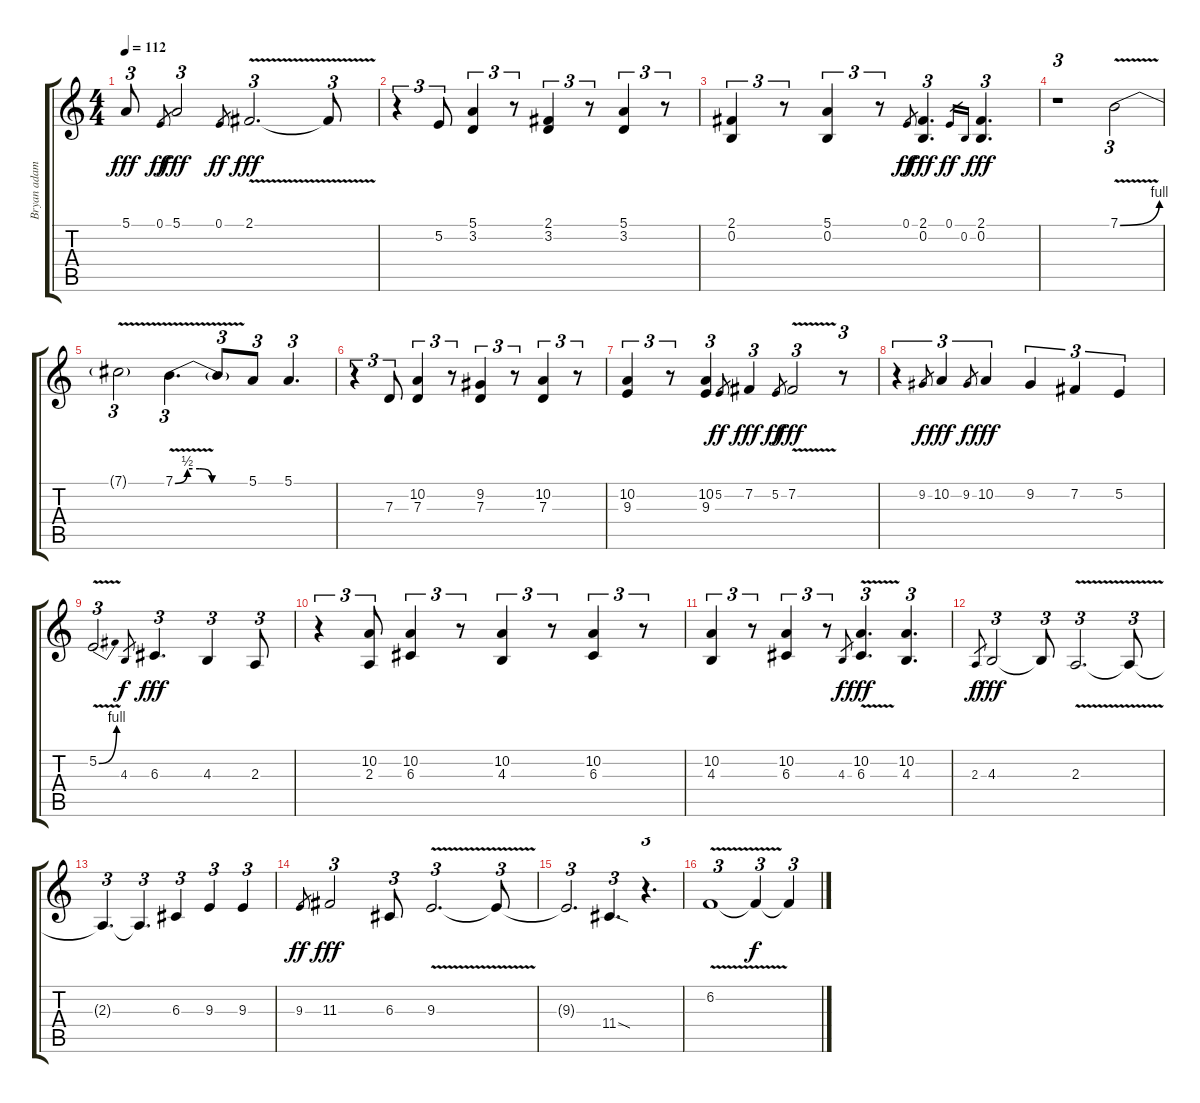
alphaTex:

\track ("Bryan adams Voice" "Bryan adam") {instrument tremolostrings}
\staff {score tabs}
\tuning (E4 B3 G3 D3 A2 E2) {hide}
\ts (4 4)
\tempo 112
\clef g2
\ks c
5.1{t}.8{tu (3 2) dy fff} 0.1.8{gr dy ff} 5.1.2{tu (3 2) dy fff} 0.1.8{gr dy ff} 2.1{v}.2{d tu (3 2) dy fff} 2.1{t}.8{tu (3 2)} |
r.4{tu (3 2)} 5.2.8{tu (3 2)} (5.1 3.2).4{tu (3 2)} r.8{tu (3 2)} (2.1 3.2).4{tu (3 2)} r.8{tu (3 2)} (5.1 3.2).4{tu (3 2)} r.8{tu (3 2)} |
(2.1 0.2).4{tu (3 2)} r.8{tu (3 2)} (5.1 0.2).4{tu (3 2)} r.8{tu (3 2)} 0.1.8{gr dy ff} (2.1 0.2).4{d tu (3 2) dy fff} 0.1.16{gr dy ff} 0.2.16{gr} (2.1 0.2).4{d tu (3 2) dy fff} |
r.1{tu (3 2)} 7.1{be (bend 0 0 60 4) v}.2{tu (3 2)} |
7.1{t}.2{tu (3 2)} 7.1{be (custom 0 0 10 2 20 2 30 0 60 0) v}.4{d tu (3 2)} 7.1{t}.8{tu (3 2)} 5.1.8{tu (3 2)} 5.1.4{d tu (3 2)} |
r.4{tu (3 2)} 7.3.8{tu (3 2)} (10.2 7.3).4{tu (3 2)} r.8{tu (3 2)} (9.2 7.3).4{tu (3 2)} r.8{tu (3 2)} (10.2 7.3).4{tu (3 2)} r.8{tu (3 2)} |
(10.2 9.3).4{tu (3 2)} r.8{tu (3 2)} (10.2 9.3).4{tu (3 2)} 5.2.8{gr dy ff} 7.2.4{tu (3 2) dy fff} 5.2.8{gr dy ff} 7.2{v}.2{tu (3 2) dy fff} r.8{tu (3 2)} |
r.4{tu (3 2)} 9.2.8{gr dy f} 10.2.4{tu (3 2) dy fff} 9.2.8{gr dy f} 10.2.4{tu (3 2) dy fff} 9.2.4{tu (3 2)} 7.2.4{tu (3 2)} 5.2.4{tu (3 2)} |
5.2{be (bend 0 0 60 4) v}.2{d tu (3 2)} 4.3.8{gr dy f} 6.3.4{d tu (3 2) dy fff} 4.3.4{tu (3 2)} 2.3.8{tu (3 2)} |
r.4{tu (3 2)} (10.2 2.3).8{tu (3 2)} (10.2 6.3).4{tu (3 2)} r.8{tu (3 2)} (10.2 4.3).4{tu (3 2)} r.8{tu (3 2)} (10.2 6.3).4{tu (3 2)} r.8{tu (3 2)} |
(10.2 4.3).4{tu (3 2)} r.8{tu (3 2)} (10.2 6.3).4{tu (3 2)} r.8{tu (3 2)} 4.3.8{gr dy f} (10.2 6.3{v}).4{d tu (3 2) dy fff} (10.2 4.3).4{d tu (3 2)} |
2.3.8{gr dy f} 4.3.2{tu (3 2) dy fff} 4.3{t}.8{tu (3 2)} 2.3{v}.2{d tu (3 2)} 2.3{t}.8{tu (3 2)} |
2.3{t}.4{d tu (3 2)} 2.3{t}.4{d tu (3 2)} 6.3.4{tu (3 2)} 9.3.4{tu (3 2)} 9.3.4{tu (3 2)} |
9.3.8{gr dy ff} 11.3.2{tu (3 2) dy fff} 6.3.8{tu (3 2)} 9.3{v}.2{d tu (3 2)} 9.3{t}.8{tu (3 2)} |
9.3{t}.2{d tu (3 2)} 11.4{sod}.4{d tu (3 2)} r.4{d tu (3 2)} |
6.2{v}.1{tu (3 2)} 6.2{t}.4{tu (3 2) dy f} 6.2{t}.4{tu (3 2)}
